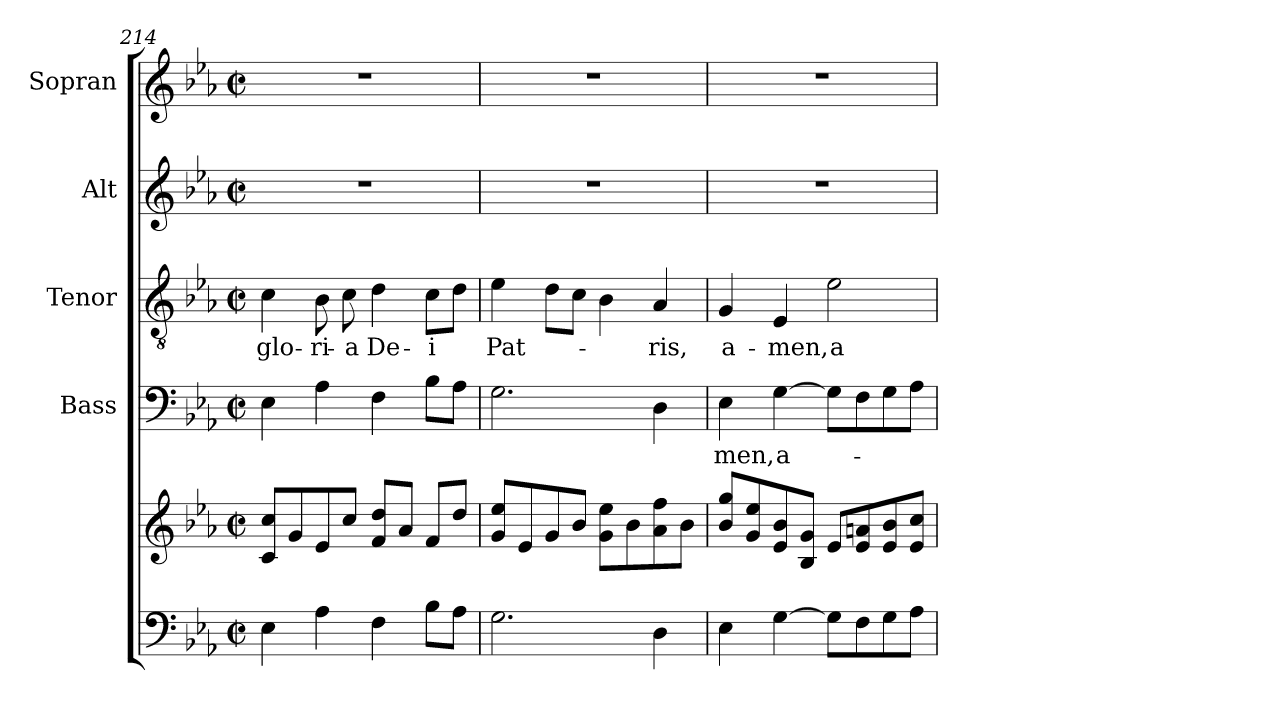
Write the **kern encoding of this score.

**kern	**kern	**kern	**text	**kern	**text	**kern	**kern
*part5	*part5	*part4	*part4	*part3	*part3	*part2	*part1
*staff6	*staff5	*staff4	*staff4	*staff3	*staff3	*staff2	*staff1
*	*	*I"Bass	*	*I"Tenor	*	*I"Alt	*I"Sopran
*	*	*I'B.	*	*I'T.	*	*I'A.	*I'S.
*clefF4	*clefG2	*clefF4	*	*clefGv2	*	*clefG2	*clefG2
*k[b-e-a-]	*k[b-e-a-]	*k[b-e-a-]	*	*k[b-e-a-]	*	*k[b-e-a-]	*k[b-e-a-]
*E-:	*E-:	*E-:	*	*E-:	*	*E-:	*E-:
*M2/2	*M2/2	*M2/2	*	*M2/2	*	*M2/2	*M2/2
*met(c|)	*met(c|)	*met(c|)	*	*met(c|)	*	*met(c|)	*met(c|)
=214	=214	=214	=214	=214	=214	=214	=214
!	!	!	!	!	!LO:LY:b	!	!
4E-\	8c/ 8cc/L	4E-\	.	4c\	glo-	1r	1r
.	8g/	.	.	.	.	.	.
!	!	!	!	!	!LO:LY:b	!	!
4A-\	8e-/	4A-\	.	8B-\	-ri-	.	.
!	!	!	!	!	!LO:LY:b	!	!
.	8cc/J	.	.	8c\	-a	.	.
!	!	!	!	!	!LO:LY:b	!	!
4F\	8f/ 8dd/L	4F\	.	4d\	De-	.	.
.	8a-/J	.	.	.	.	.	.
!	!	!	!	!	!LO:LY:b	!	!
8B-\L	8f/L	8B-\L	.	8c\L	-i	.	.
8A-\J	8dd/J	8A-\J	.	8d\J	.	.	.
=215	=215	=215	=215	=215	=215	=215	=215
!	!	!	!	!	!LO:LY:b	!	!
2.G\	8g/ 8ee-/L	2.G\	.	4e-\	Pat-	1r	1r
.	8e-/	.	.	.	.	.	.
.	8g/	.	.	8d\L	.	.	.
.	8b-/J	.	.	8c\J	.	.	.
.	8g\ 8ee-\L	.	.	4B-\	.	.	.
.	8b-\	.	.	.	.	.	.
!	!	!	!	!	!LO:LY:b	!	!
4D\	8a-\ 8ff\	4D\	.	4A-/	-ris,	.	.
.	8b-\J	.	.	.	.	.	.
=216	=216	=216	=216	=216	=216	=216	=216
!	!	!	!LO:LY:b	!	!LO:LY:b	!	!
4E-\	8b-/ 8gg/L	4E-\	-men,	4G/	a-	1r	1r
.	8g/ 8ee-/	.	.	.	.	.	.
!	!	!	!LO:LY:b	!	!LO:LY:b	!	!
[4G\	8e-/ 8b-/	[4G\	a-	4E-/	-men,	.	.
.	8B-/ 8g/J	.	.	.	.	.	.
!	!	!	!	!	!LO:LY:b	!	!
8G\L]	8e-/L	8G\L]	.	2e-\	a-	.	.
8F\	8e-/ 8an/	8F\	.	.	.	.	.
8G\	8e-/ 8b-/	8G\	.	.	.	.	.
8A-\J	8e-/ 8cc/J	8A-\J	.	.	.	.	.
=	=	=	=	=	=	=	=
*-	*-	*-	*-	*-	*-	*-	*-
